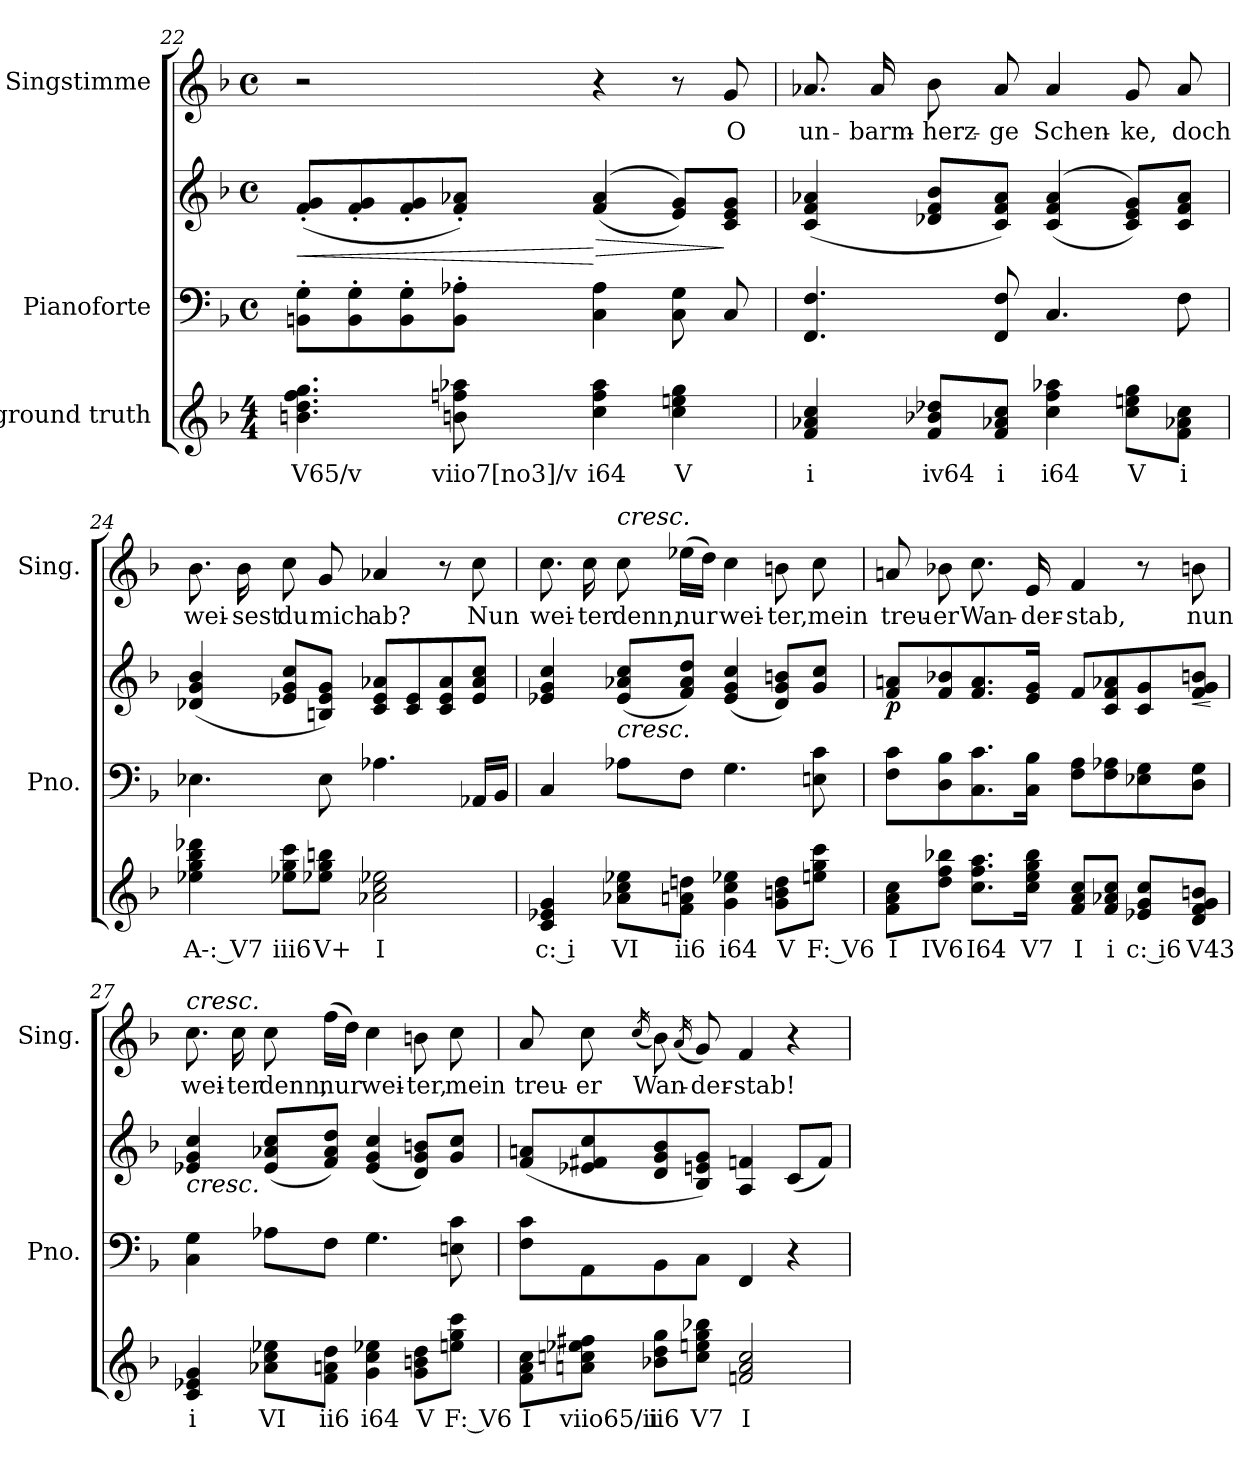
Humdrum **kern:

**kern	**text	**kern	**kern	**dynam	**kern	**text
*part3	*part3	*part2	*part2	*part2	*part1	*part1
*staff4	*staff4	*staff3	*staff2	*staff2/3	*staff1	*staff1
*I"ground truth	*	*I"Pianoforte	*	*	*I"Singstimme	*
*	*	*I'Pno.	*	*	*I'Sing.	*
*	*	*clefF4	*clefG2	*	*clefG2	*
*k[b-]	*	*k[b-]	*k[b-]	*	*k[b-]	*
*M4/4	*	*M4/4	*M4/4	*	*M4/4	*
*	*	*met(c)	*met(c)	*	*met(c)	*
=22	=22	=22	=22	=22	=22	=22
!	!	!	!	!LO:HP:b	!	!
4.bn 4.dd 4.ff 4.gg	V65/v	8BBn\' 8G\'L	(<8f/' 8g/'L	<	2r	.
.	.	8BB\' 8G\'	8f/' 8g/'	.	.	.
.	.	8BB\' 8G\'	8f/' 8g/'	.	.	.
8bn 8ffn 8aa-X	viio7[no3]/v	8BB\' 8A-X\'J	8f/' 8a-X/'J)	.	.	.
!	!	!	!	!LO:HP:n=1:b	!	!
4cc 4ff 4aa-	i64	4C\ 4A-\	(<(<4f/ 4a-/	[ >	4r	.
4cc 4een 4gg	V	8C\ 8G\	8e/ 8g/L))	.	8r	.
!	!	!	!	!	!	!LO:LY:b
.	.	8C/	8c/ 8e/ 8g/J	]	8g/	O
=23	=23	=23	=23	=23	=23	=23
!	!	!	!	!	!	!LO:LY:b
4f 4a-X 4cc	i	4.FF/ 4.F/	(<4c/ 4f/ 4a-X/	.	8.a-X/	un-
!	!	!	!	!	!	!LO:LY:b
.	.	.	.	.	16a-/	-barm-
!	!	!	!	!	!	!LO:LY:b
8f 8b-X 8dd-XL	iv64	.	8d-X/ 8f/ 8b-/L	.	8b-\	-herz-
!	!	!	!	!	!	!LO:LY:b
8f 8a-X 8ccJ	i	8FF/ 8F/	8c/ 8f/ 8a-/J)	.	8a-/	-ge
!	!	!	!	!	!	!LO:LY:b
4cc 4ff 4aa-X	i64	4.C/	(>(<4c/ 4f/ 4a-/	.	4a-/	Schen-
!	!	!	!	!	!	!LO:LY:b
8cc 8een 8ggL	V	.	8c/ 8e/ 8g/L))	.	8g/	-ke,
!	!	!	!	!	!	!LO:LY:b
8f 8a-X 8ccJ	i	8F\	8c/ 8f/ 8a-/J	.	8a-/	doch
=24	=24	=24	=24	=24	=24	=24
!	!	!	!	!	!	!LO:LY:b
4ee-X 4gg 4bb- 4ddd-X	A-: V7	4.E-X\	(<4d-X/ 4g/ 4b-/	.	8.b-\	wei-
!	!	!	!	!	!	!LO:LY:b
.	.	.	.	.	16b-\	-sest
!	!	!	!	!	!	!LO:LY:b
8ee-X 8gg 8cccL	iii6	.	8e-X/ 8g/ 8cc/L	.	8cc\	du
!	!	!	!	!	!	!LO:LY:b
8ee-X 8gg 8bbnJ	V+	8E-\	8Bn/ 8e-/ 8g/J)	.	8g/	mich
!	!	!	!	!	!	!LO:LY:b
2a-X 2cc 2ee-X	I	4.A-X\	8c/ 8e-/ 8a-X/L	.	4a-X/	ab?
.	.	.	8c/ 8e-/	.	.	.
.	.	.	8c/ 8e-/ 8a-/	.	8r	.
!	!	!	!	!	!	!LO:LY:b
.	.	16AA-X/LL	8e-/ 8a-/ 8cc/J	.	8cc\	Nun
.	.	16BB-/JJ	.	.	.	.
=25	=25	=25	=25	=25	=25	=25
!	!	!	!	!	!	!LO:LY:b
4c 4e-X 4g	c: i	4C/	4e-X/ 4g/ 4cc/	.	8.cc\	wei-
!	!	!	!	!	!	!LO:LY:b
.	.	.	.	.	16cc\	-ter
!	!	!	!	!	!LO:TX:a:i:t=cresc.	!
!	!	!	!LO:TX:b:i:t=cresc.	!	!	!
!	!	!	!	!	!	!LO:LY:b
8a-X 8cc 8ee-XL	VI	8A-X\L	(<8e-/ 8a-X/ 8cc/L	.	8cc\	denn,
!	!	!	!	!	!	!LO:LY:b
8f 8an 8ddnJ	ii6	8F\J	8f/ 8a-/ 8dd/J)	.	(>16ee-X\LL	nur
.	.	.	.	.	16dd\JJ)	.
!	!	!	!	!	!	!LO:LY:b
4g 4cc 4ee-X	i64	4.G\	(<4e-/ 4g/ 4cc/	.	4cc\	wei-
!	!	!	!	!	!	!LO:LY:b
8g 8bn 8ddL	V	.	8d/ 8g/ 8bn/L)	.	8bn\	-ter,
!	!	!	!	!	!	!LO:LY:b
8een 8gg 8cccJ	F: V6	8En\ 8c\	8g/ 8cc/J	.	8cc\	mein
=26	=26	=26	=26	=26	=26	=26
!	!	!	!	!LO:DY:b	!	!LO:LY:b
8f 8a 8ccL	I	8F\ 8c\L	8f/ 8an/L	p	8an/	treu-
!	!	!	!	!	!	!LO:LY:b
8dd 8ff 8bb-XJ	IV6	8D\ 8B-\	8f/ 8b-X/	.	8b-X\	-er
!	!	!	!	!	!	!LO:LY:b
8.cc 8.ff 8.aaL	I64	8.C\ 8.c\	8.f/ 8.a/	.	8.cc\	Wan-
!	!	!	!	!	!	!LO:LY:b
16cc 16ee 16gg 16bb-Jk	V7	16C\ 16B-\Jk	16e/ 16g/Jk	.	16e/	-der-
!	!	!	!	!	!	!LO:LY:b
8f 8a 8ccL	I	8F\ 8A\L	8f/L	.	4f/	-stab,
8f 8a-X 8ccJ	i	8F\ 8A-X\	8c/ 8f/ 8a-X/	.	.	.
8e-X 8g 8ccL	c: i6	8E-X\ 8G\	8c/ 8g/	.	8r	.
!	!	!	!	!LO:HP:b	!	!
!	!	!	!	!	!	!LO:LY:b
8d 8f 8g 8bnJ	V43	8D\ 8G\J	8f/ 8g/ 8bn/J	<	8bn\	nun
.	.	.	.	[	.	.
=27	=27	=27	=27	=27	=27	=27
!	!	!	!	!	!LO:TX:a:i:t=cresc.	!
!	!	!	!LO:TX:b:i:t=cresc.	!	!	!
!	!	!	!	!	!	!LO:LY:b
4c 4e-X 4g	i	4C\ 4G\	4e-X/ 4g/ 4cc/	.	8.cc\	wei-
!	!	!	!	!	!	!LO:LY:b
.	.	.	.	.	16cc\	-ter
!	!	!	!	!	!	!LO:LY:b
8a-X 8cc 8ee-XL	VI	8A-X\L	(<8e-/ 8a-X/ 8cc/L	.	8cc\	denn,
!	!	!	!	!	!	!LO:LY:b
8f 8an 8ddJ	ii6	8F\J	8f/ 8a-/ 8dd/J)	.	(>16ff\LL	nur
.	.	.	.	.	16dd\JJ)	.
!	!	!	!	!	!	!LO:LY:b
4g 4cc 4ee-X	i64	4.G\	(<4e-/ 4g/ 4cc/	.	4cc\	wei-
!	!	!	!	!	!	!LO:LY:b
8g 8bn 8ddL	V	.	8d/ 8g/ 8bn/L)	.	8bn\	-ter,
!	!	!	!	!	!	!LO:LY:b
8een 8gg 8cccJ	F: V6	8En\ 8c\	8g/ 8cc/J	.	8cc\	mein
=28	=28	=28	=28	=28	=28	=28
!	!	!	!	!	!	!LO:LY:b
8f 8a 8ccL	I	8F\ 8c\L	(<8f/ 8an/L	.	8a/	treu-
!	!	!	!	!	!	!LO:LY:b
8an 8ccn 8ee-X 8ff#XJ	viio65/ii	8AA\	8e-X/ 8f#X/ 8cc/	.	8cc\	-er
.	.	.	.	.	(<16qcc/	.
!	!	!	!	!	!	!LO:LY:b
8b-X 8dd 8ggL	ii6	8BB-\	8d/ 8g/ 8b-/	.	8b-\)	Wan-
.	.	.	.	.	(<16qa/	.
!	!	!	!	!	!	!LO:LY:b
8cc 8een 8gg 8bb-XJ	V7	8C\J	8B-/ 8en/ 8g/J)	.	8g/)	-der-
!	!	!	!	!	!	!LO:LY:b
2fn 2a 2cc	I	4FF/	4A/ 4fn/	.	4f/	-stab!
.	.	4r	(<8c/L	.	4r	.
.	.	.	8f/J)	.	.	.
=	=	=	=	=	=	=
*-	*-	*-	*-	*-	*-	*-
